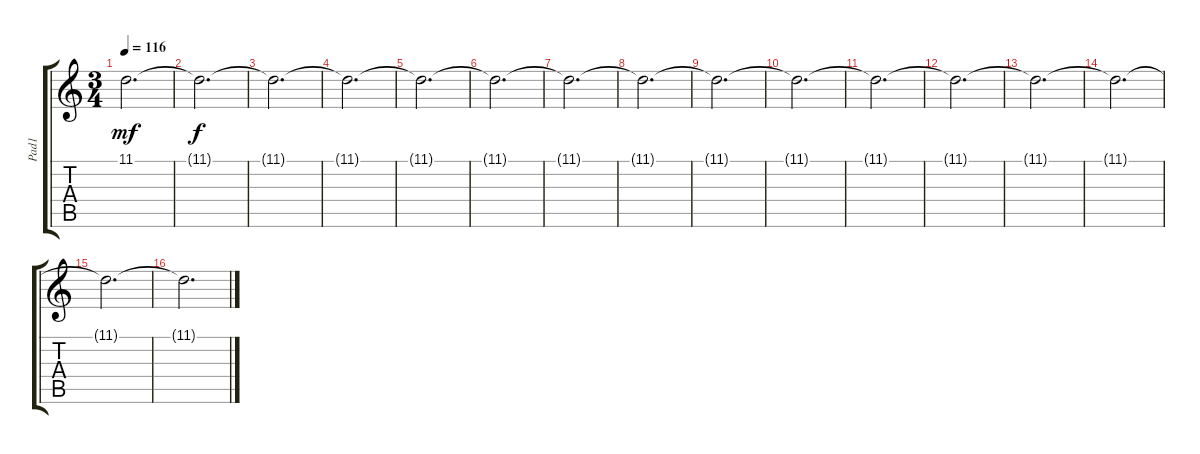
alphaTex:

\track ("Pad1" "Pad1") {instrument pad2warm}
\staff {score tabs}
\tuning (Eb4 Bb3 Gb3 Db3 Ab2 Eb2) {hide}
\ts (3 4)
\tempo 116
\clef g2
\ks c
11.1.2{d dy mf} |
11.1{t}.2{d dy f} |
11.1{t}.2{d} |
11.1{t}.2{d} |
11.1{t}.2{d} |
11.1{t}.2{d} |
11.1{t}.2{d} |
11.1{t}.2{d} |
11.1{t}.2{d} |
11.1{t}.2{d} |
11.1{t}.2{d} |
11.1{t}.2{d} |
11.1{t}.2{d} |
11.1{t}.2{d} |
11.1{t}.2{d} |
11.1{t}.2{d}
